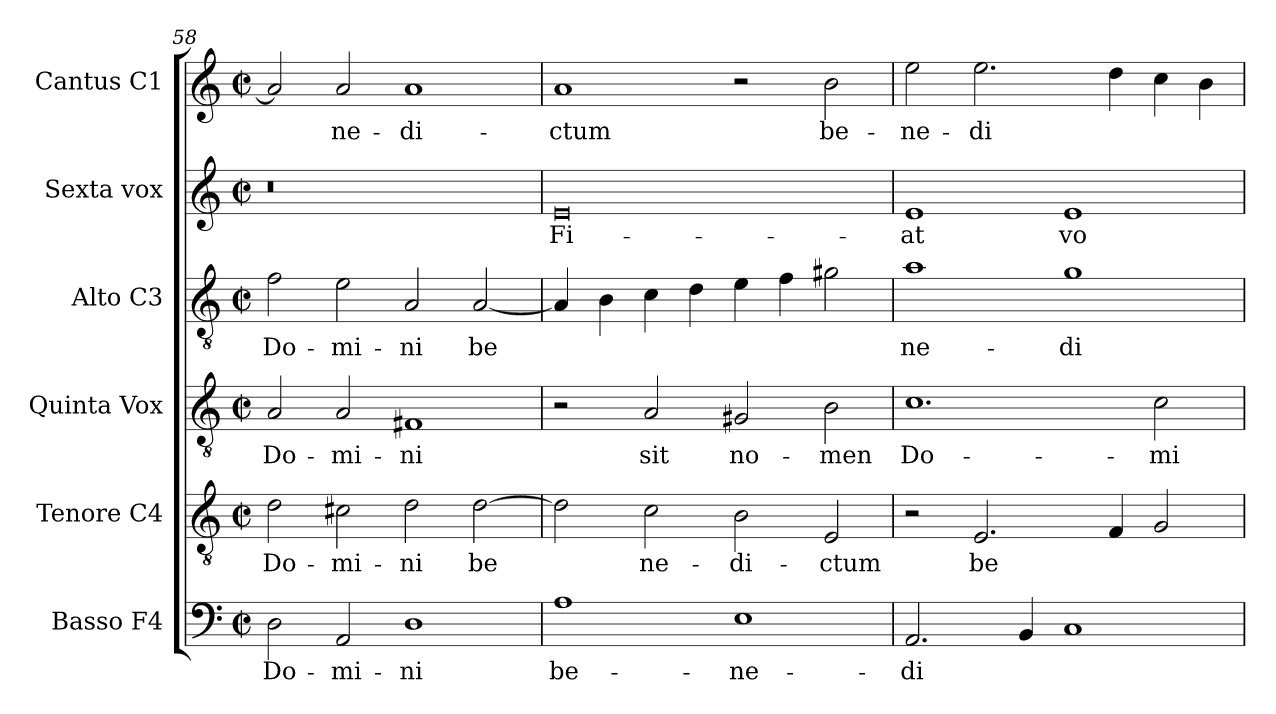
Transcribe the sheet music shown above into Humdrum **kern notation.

**kern	**text	**kern	**text	**kern	**text	**kern	**text	**kern	**text	**kern	**text
*part6	*part6	*part5	*part5	*part4	*part4	*part3	*part3	*part2	*part2	*part1	*part1
*staff6	*staff6	*staff5	*staff5	*staff4	*staff4	*staff3	*staff3	*staff2	*staff2	*staff1	*staff1
*I"Basso  F4	*	*I"Tenore  C4	*	*I"Quinta  Vox	*	*I"Alto  C3	*	*I"Sexta  vox	*	*I"Cantus  C1	*
*I'B	*	*I'T	*	*	*	*I'A	*	*	*	*I'C	*
*clefF4	*	*clefGv2	*	*clefGv2	*	*clefGv2	*	*clefG2	*	*clefG2	*
*k[]	*	*k[]	*	*k[]	*	*k[]	*	*k[]	*	*k[]	*
*C:	*	*C:	*	*C:	*	*C:	*	*C:	*	*C:	*
*M2/2	*	*M2/2	*	*M2/2	*	*M2/2	*	*M2/2	*	*M2/2	*
*met(c|)	*	*met(c|)	*	*met(c|)	*	*met(c|)	*	*met(c|)	*	*met(c|)	*
=58	=58	=58	=58	=58	=58	=58	=58	=58	=58	=58	=58
!	!LO:LY:b:cj	!	!LO:LY:b:cj	!	!LO:LY:b:cj	!	!LO:LY:b:cj	!	!	!	!LO:LY:b:cj
2D\	Do-	2d\	Do-	2A/	Do-	2f\	Do-	0r	.	2a/]	--
!	!LO:LY:b:cj	!	!LO:LY:b:cj	!	!LO:LY:b:cj	!	!LO:LY:b:cj	!	!	!	!LO:LY:b:cj
2AA/	-mi-	2c#X\	-mi-	2A/	-mi-	2e\	-mi-	.	.	2a/	-ne-
!	!LO:LY:b:cj	!	!LO:LY:b:cj	!	!LO:LY:b:cj	!	!LO:LY:b:cj	!	!	!	!LO:LY:b:cj
1D	-ni	2d\	-ni	1F#X	-ni	2A/	-ni	.	.	1a	-di-
!	!	!	!LO:LY:b:cj	!	!	!	!LO:LY:b:cj	!	!	!	!
.	.	[>2d\	be-	.	.	[<2A/	be-	.	.	.	.
=59	=59	=59	=59	=59	=59	=59	=59	=59	=59	=59	=59
!	!LO:LY:b:cj	!	!LO:LY:b:cj	!	!	!	!LO:LY:b:cj	!	!LO:LY:b:cj	!	!LO:LY:b:cj
1A	be-	2d\]	--	2r	.	4A/]	--	0e	Fi-	1a	-ctum
!	!	!	!	!	!	!	!LO:LY:b:cj	!	!	!	!
.	.	.	.	.	.	4B\	--	.	.	.	.
!	!	!	!LO:LY:b:cj	!	!LO:LY:b:cj	!	!LO:LY:b:cj	!	!	!	!
.	.	2c\	-ne-	2A/	sit	4c\	--	.	.	.	.
!	!	!	!	!	!	!	!LO:LY:b:cj	!	!	!	!
.	.	.	.	.	.	4d\	--	.	.	.	.
!	!LO:LY:b:cj	!	!LO:LY:b:cj	!	!LO:LY:b:cj	!	!LO:LY:b:cj	!	!	!	!
1E	-ne-	2B\	-di-	2G#X/	no-	4e\	--	.	.	2r	.
!	!	!	!	!	!	!	!LO:LY:b:cj	!	!	!	!
.	.	.	.	.	.	4f\	--	.	.	.	.
!	!	!	!LO:LY:b:cj	!	!LO:LY:b:cj	!	!LO:LY:b:cj	!	!	!	!LO:LY:b:cj
.	.	2E/	-ctum	2B\	-men	2g#X\	--	.	.	2b\	be-
=60	=60	=60	=60	=60	=60	=60	=60	=60	=60	=60	=60
!	!LO:LY:b:cj	!	!	!	!LO:LY:b:cj	!	!LO:LY:b:cj	!	!LO:LY:b:cj	!	!LO:LY:b:cj
2.AA/	-di-	2r	.	1.c	Do-	1a	-ne-	1e	-at	2ee\	-ne-
!	!	!	!LO:LY:b:cj	!	!	!	!	!	!	!	!LO:LY:b:cj
.	.	2.E/	be-	.	.	.	.	.	.	2.ee\	-di-
!	!LO:LY:b:cj	!	!	!	!	!	!	!	!	!	!
4BB/	--	.	.	.	.	.	.	.	.	.	.
!	!LO:LY:b:cj	!	!	!	!	!	!LO:LY:b:cj	!	!LO:LY:b:cj	!	!
1C	--	.	.	.	.	1g	-di-	1e	vo-	.	.
!	!	!	!LO:LY:b:cj	!	!	!	!	!	!	!	!LO:LY:b:cj
.	.	4F/	--	.	.	.	.	.	.	4dd\	--
!	!	!	!LO:LY:b:cj	!	!LO:LY:b:cj	!	!	!	!	!	!LO:LY:b:cj
.	.	2G/	--	2c\	-mi-	.	.	.	.	4cc\	--
!	!	!	!	!	!	!	!	!	!	!	!LO:LY:b:cj
.	.	.	.	.	.	.	.	.	.	4b\	--
=	=	=	=	=	=	=	=	=	=	=	=
*-	*-	*-	*-	*-	*-	*-	*-	*-	*-	*-	*-
